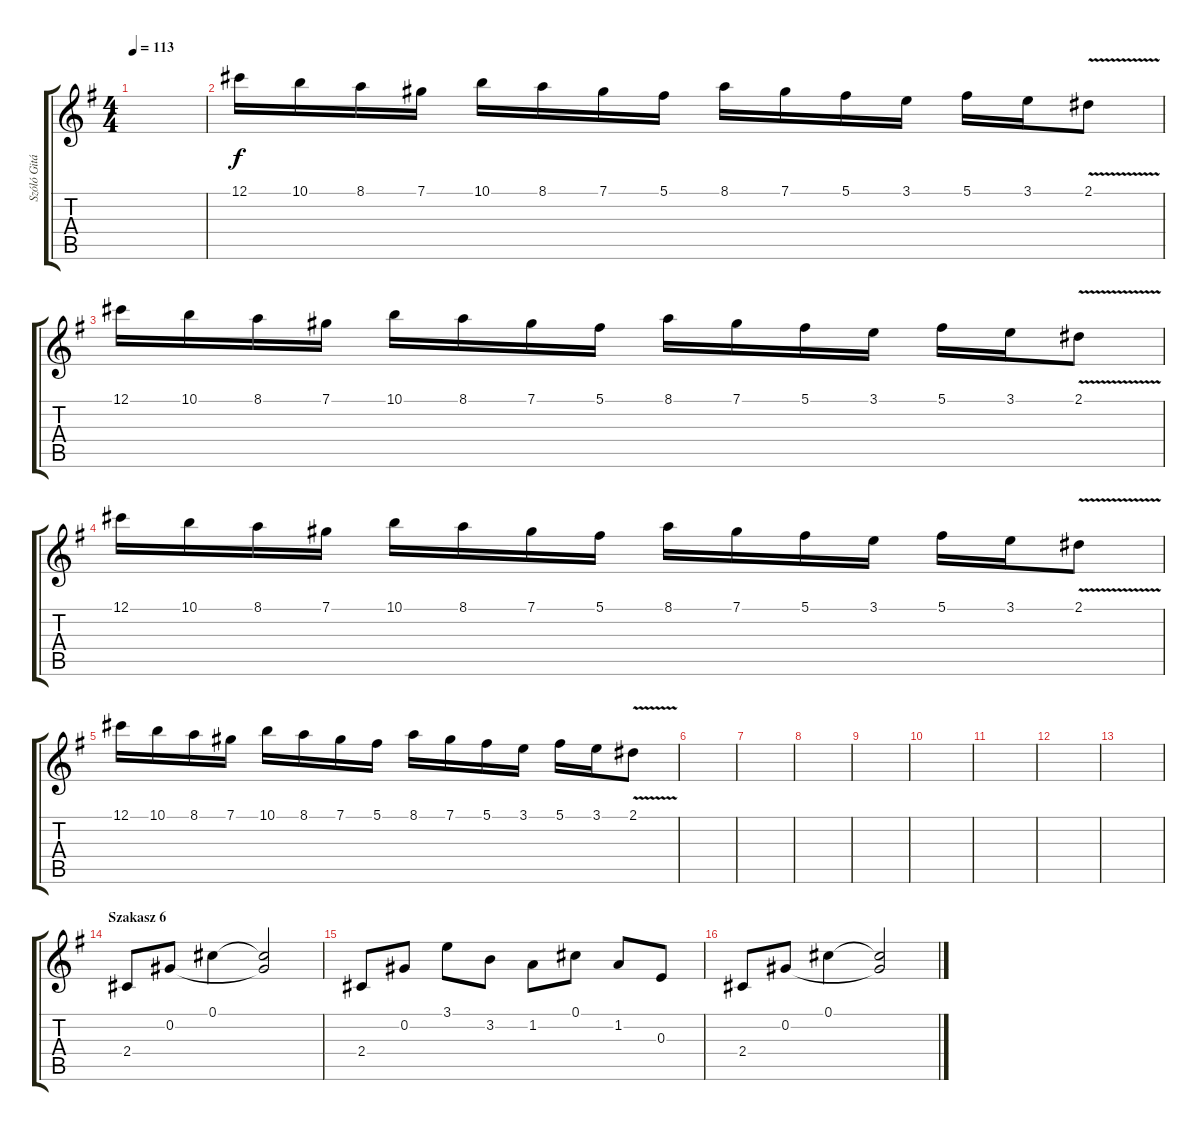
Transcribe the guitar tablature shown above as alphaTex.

\track ("Szóló Gitár 1" "Szóló Gitá") {instrument overdrivenguitar}
\staff {score tabs}
\tuning (Db4 Ab3 E3 B2 Gb2 Db2) {hide}
\ts (4 4)
\tempo 113
\clef g2
\ks g
|
12.1.16 10.1.16 8.1.16 7.1.16 10.1.16 8.1.16 7.1.16 5.1.16 8.1.16 7.1.16 5.1.16 3.1.16 5.1.16 3.1.16 2.1{v}.8 |
12.1.16 10.1.16 8.1.16 7.1.16 10.1.16 8.1.16 7.1.16 5.1.16 8.1.16 7.1.16 5.1.16 3.1.16 5.1.16 3.1.16 2.1{v}.8 |
12.1.16 10.1.16 8.1.16 7.1.16 10.1.16 8.1.16 7.1.16 5.1.16 8.1.16 7.1.16 5.1.16 3.1.16 5.1.16 3.1.16 2.1{v}.8 |
12.1.16 10.1.16 8.1.16 7.1.16 10.1.16 8.1.16 7.1.16 5.1.16 8.1.16 7.1.16 5.1.16 3.1.16 5.1.16 3.1.16 2.1{v}.8 |
|
|
|
|
|
|
|
|
\section ("" "Szakasz 6")
2.4.8 0.2.8 0.1.4 (0.1{t} 0.2{t}).2 |
2.4.8 0.2.8 3.1.8 3.2.8 1.2.8 0.1.8 1.2.8 0.3.8 |
2.4.8 0.2.8 0.1.4 (0.1{t} 0.2{t}).2
